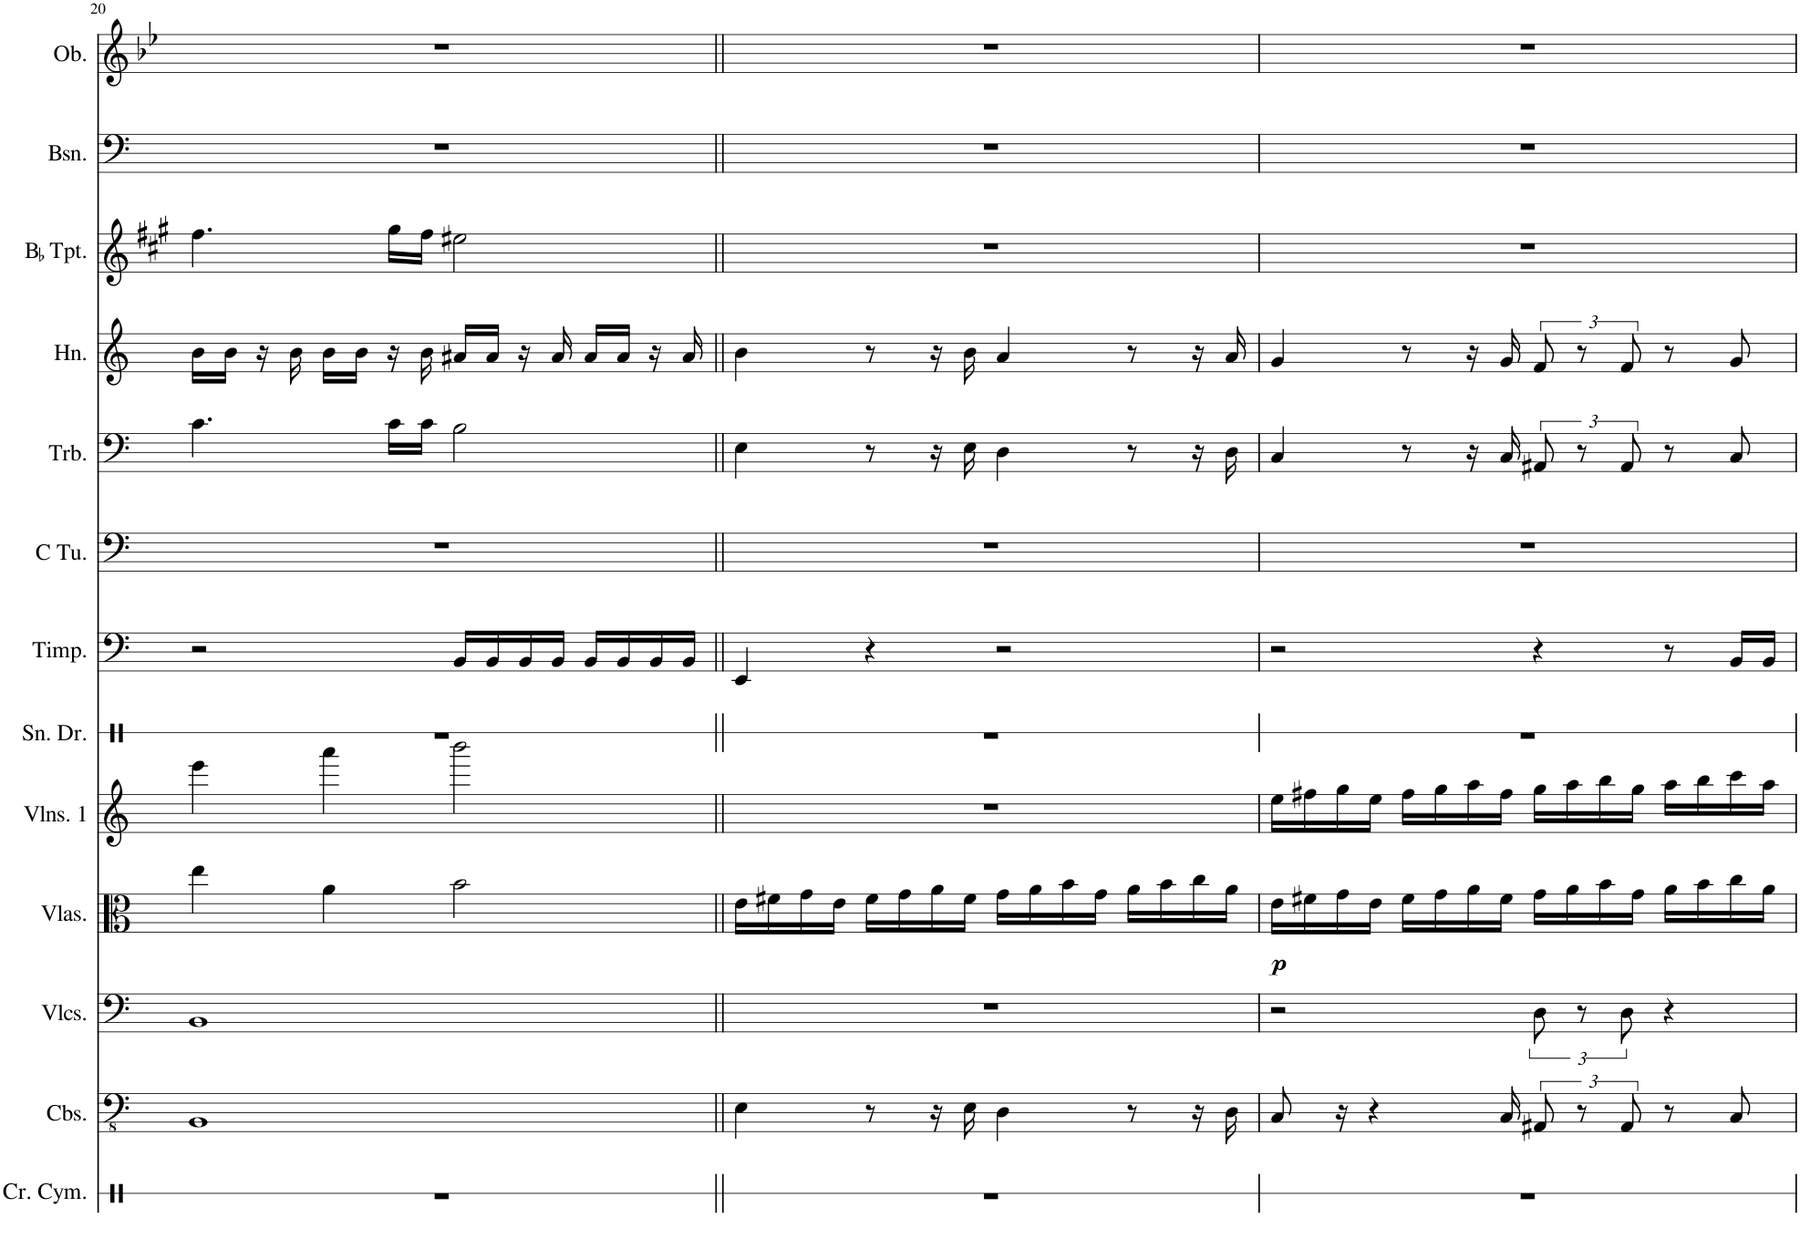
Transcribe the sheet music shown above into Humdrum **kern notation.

**kern	**kern	**kern	**kern	**dynam	**kern	**kern	**kern	**kern	**kern	**kern	**kern	**kern	**kern
*part13	*part12	*part11	*part10	*part10	*part9	*part8	*part7	*part6	*part5	*part4	*part3	*part2	*part1
*staff13	*staff12	*staff11	*staff10	*staff10	*staff9	*staff8	*staff7	*staff6	*staff5	*staff4	*staff3	*staff2	*staff1
*I"Crash Cymbal	*I"Contrabasses	*I"Violoncellos	*I"Violas	*	*I"Violins 1	*I"Snare Drum	*I"Timpani	*I"C Tuba	*I"Trombone	*I"Horn	*I"BaccidentalFlat Trumpet	*I"Bassoon	*I"Oboe
*I'Cr. Cym.	*I'Cbs.	*I'Vlcs.	*I'Vlas.	*	*I'Vlns. 1	*I'Sn. Dr.	*I'Timp.	*I'C Tu.	*I'Trb.	*I'Hn.	*I'BaccidentalFlat Tpt.	*I'Bsn.	*I'Ob.
!!LO:PB:g=z
*clefX	*clefFv4	*clefF4	*clefC3	*	*clefG2	*clefX	*clefF4	*clefF4	*clefF4	*clefG2	*clefG2	*clefF4	*clefG2
*	*	*	*	*	*	*	*	*	*	*Trd4c7	*Trd1c2	*	*
*k[]	*k[]	*k[]	*k[]	*	*k[]	*k[]	*k[]	*k[]	*k[]	*k[]	*k[f#c#g#]	*k[]	*k[b-e-]
*M4/4	*M4/4	*M4/4	*M4/4	*	*M4/4	*M4/4	*M4/4	*M4/4	*M4/4	*M4/4	*M4/4	*M4/4	*M4/4
=20	=20	=20	=20	=20	=20	=20	=20	=20	=20	=20	=20	=20	=20
1r	1BBB	1BB	4ee\	.	4eee\	1r	2r	1r	4.c\	16b\LL	4.ff#\	1r	1r
.	.	.	.	.	.	.	.	.	.	16b\JJ	.	.	.
.	.	.	.	.	.	.	.	.	.	16r	.	.	.
.	.	.	.	.	.	.	.	.	.	16b\	.	.	.
.	.	.	4a\	.	4aaa\	.	.	.	.	16b\LL	.	.	.
.	.	.	.	.	.	.	.	.	.	16b\JJ	.	.	.
.	.	.	.	.	.	.	.	.	16c\LL	16r	16gg#\LL	.	.
.	.	.	.	.	.	.	.	.	16c\JJ	16b\	16ff#\JJ	.	.
.	.	.	2b\	.	2bbb\	.	16BB/LL	.	2B\	16a#X/LL	2ee#X\	.	.
.	.	.	.	.	.	.	16BB/	.	.	16a#/JJ	.	.	.
.	.	.	.	.	.	.	16BB/	.	.	16r	.	.	.
.	.	.	.	.	.	.	16BB/JJ	.	.	16a#/	.	.	.
.	.	.	.	.	.	.	16BB/LL	.	.	16a#/LL	.	.	.
.	.	.	.	.	.	.	16BB/	.	.	16a#/JJ	.	.	.
.	.	.	.	.	.	.	16BB/	.	.	16r	.	.	.
.	.	.	.	.	.	.	16BB/JJ	.	.	16a#/	.	.	.
=21||	=21||	=21||	=21||	=21||	=21||	=21||	=21||	=21||	=21||	=21||	=21||	=21||	=21||
1r	4EE\	1r	16e\LL	.	1r	1r	4EE/	1r	4E\	4b\	1r	1r	1r
.	.	.	16f#X\	.	.	.	.	.	.	.	.	.	.
.	.	.	16g\	.	.	.	.	.	.	.	.	.	.
.	.	.	16e\JJ	.	.	.	.	.	.	.	.	.	.
.	8r	.	16f#\LL	.	.	.	4r	.	8r	8r	.	.	.
.	.	.	16g\	.	.	.	.	.	.	.	.	.	.
.	16r	.	16a\	.	.	.	.	.	16r	16r	.	.	.
.	16EE\	.	16f#\JJ	.	.	.	.	.	16E\	16b\	.	.	.
.	4DD\	.	16g\LL	.	.	.	2r	.	4D\	4a/	.	.	.
.	.	.	16a\	.	.	.	.	.	.	.	.	.	.
.	.	.	16b\	.	.	.	.	.	.	.	.	.	.
.	.	.	16g\JJ	.	.	.	.	.	.	.	.	.	.
.	8r	.	16a\LL	.	.	.	.	.	8r	8r	.	.	.
.	.	.	16b\	.	.	.	.	.	.	.	.	.	.
.	16r	.	16cc\	.	.	.	.	.	16r	16r	.	.	.
.	16DD\	.	16a\JJ	.	.	.	.	.	16D\	16a/	.	.	.
=22	=22	=22	=22	=22	=22	=22	=22	=22	=22	=22	=22	=22	=22
!	!	!	!	!LO:DY:b	!	!	!	!	!	!	!	!	!
1r	8CC/	2r	16e\LL	p	16ee\LL	1r	2r	1r	4C/	4g/	1r	1r	1r
.	.	.	16f#X\	.	16ff#X\	.	.	.	.	.	.	.	.
.	16r	.	16g\	.	16gg\	.	.	.	.	.	.	.	.
.	4r	.	16e\JJ	.	16ee\JJ	.	.	.	.	.	.	.	.
.	.	.	16f#\LL	.	16ff#\LL	.	.	.	8r	8r	.	.	.
.	.	.	16g\	.	16gg\	.	.	.	.	.	.	.	.
.	.	.	16a\	.	16aa\	.	.	.	16r	16r	.	.	.
.	16CC/	.	16f#\JJ	.	16ff#\JJ	.	.	.	16C/	16g/	.	.	.
.	12AAA#X/	12D\	16g\LL	.	16gg\LL	.	4r	.	12AA#X/	12f/	.	.	.
.	.	.	16a\	.	16aa\	.	.	.	.	.	.	.	.
.	12r	12r	.	.	.	.	.	.	12r	12r	.	.	.
.	.	.	16b\	.	16bb\	.	.	.	.	.	.	.	.
.	12AAA#/	12D\	.	.	.	.	.	.	12AA#/	12f/	.	.	.
.	.	.	16g\JJ	.	16gg\JJ	.	.	.	.	.	.	.	.
.	8r	4r	16a\LL	.	16aa\LL	.	8r	.	8r	8r	.	.	.
.	.	.	16b\	.	16bb\	.	.	.	.	.	.	.	.
.	8CC/	.	16cc\	.	16ccc\	.	16BB/LL	.	8C/	8g/	.	.	.
.	.	.	16a\JJ	.	16aa\JJ	.	16BB/JJ	.	.	.	.	.	.
=	=	=	=	=	=	=	=	=	=	=	=	=	=
*-	*-	*-	*-	*-	*-	*-	*-	*-	*-	*-	*-	*-	*-
